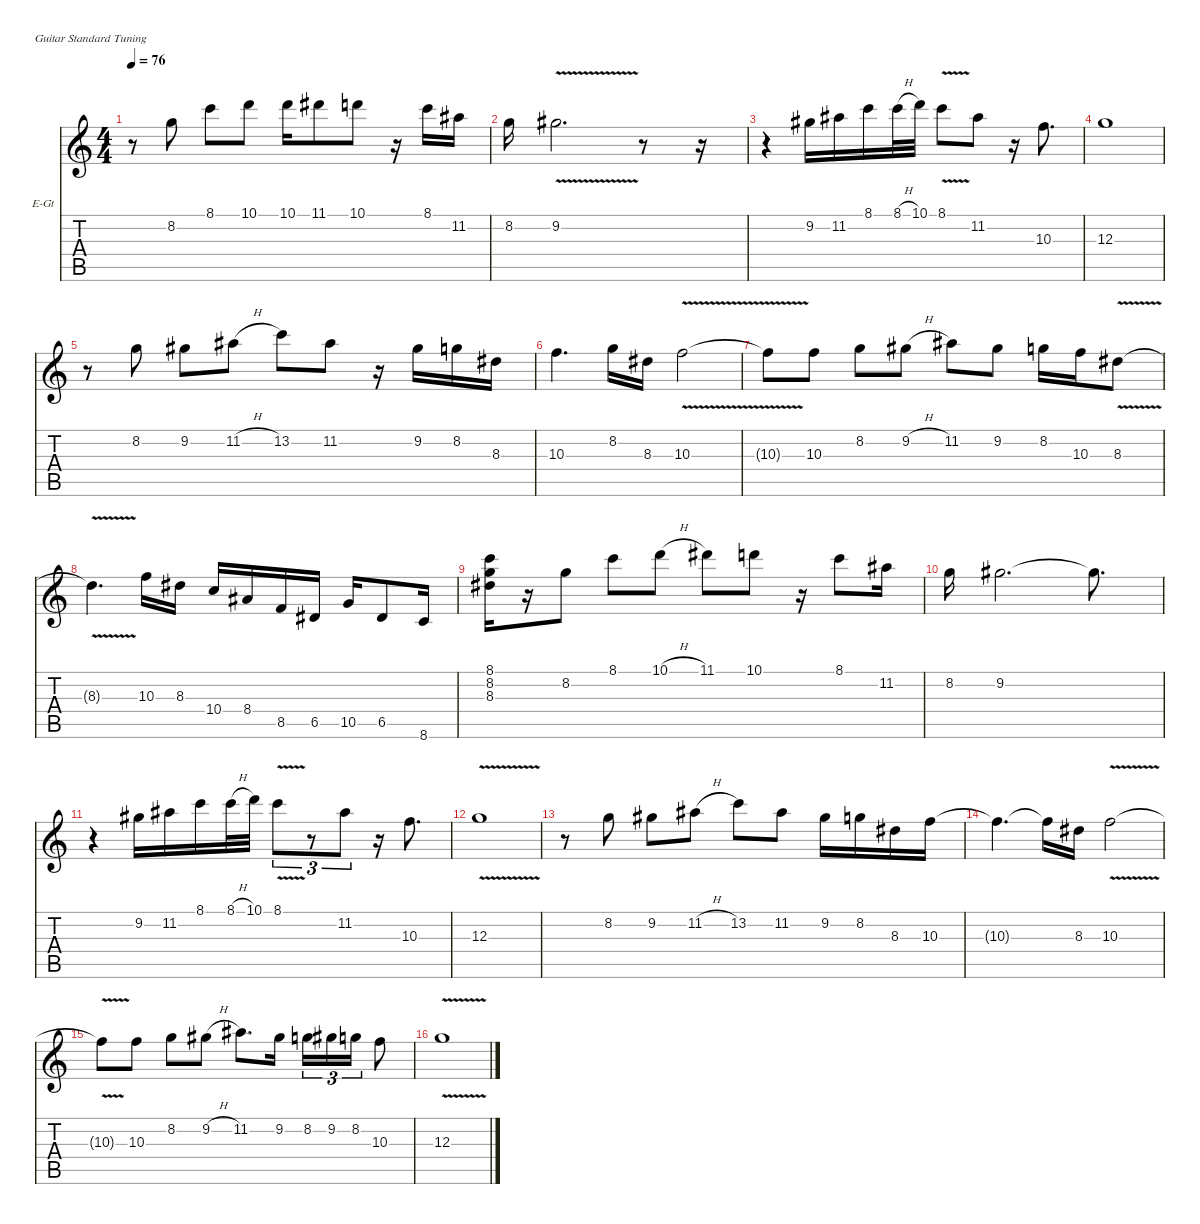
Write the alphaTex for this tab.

\hideDynamics
\bracketExtendMode nobrackets
\firstSystemTrackNameOrientation horizontal
\otherSystemsTrackNameOrientation horizontal
\track ("Solo Guitar" "E-Gt") {instrument overdrivenguitar}
\staff {score tabs}
\tuning (E4 B3 G3 D3 A2 E2)
\ts (4 4)
\beaming (8 2 2 2 2)
\tempo 76
\clef g2
\ks c
r.8{dy f instrument overdrivenguitar beam Down} 8.2.8{beam Down} 8.1.8{beam Down} 10.1.8{beam Down} 10.1.16{beam Down} 11.1{acc #}.8{beam Down} 10.1.8{beam Down} r.16{beam Down} 8.1.16{beam Down} 11.2{acc #}.16{beam Down} |
8.2.16{beam Down} 9.2{v acc #}.2{d beam Down} r.8{beam Down} r.16{beam Down} |
r.4{beam Down} 9.2{acc #}.16{beam Down} 11.2{acc #}.16{beam Down} 8.1.16{beam Down} 8.1{h}.32{beam Down} 10.1.32{beam Down} 8.1{v}.8{beam Down} 11.2{acc #}.8{beam Down} r.16{beam Down} 10.3.8{d beam Down} |
12.3.1{beam Down} |
r.8{beam Down} 8.2.8{beam Down} 9.2{acc #}.8{beam Down} 11.2{h acc #}.8{beam Down} 13.2.8{beam Down} 11.2{acc #}.8{beam Down} r.16{beam Down} 9.2{acc #}.16{beam Down} 8.2.16{beam Down} 8.3{acc #}.16{beam Down} |
10.3.4{d beam Down} 8.2.16{beam Down} 8.3{acc #}.16{beam Down} 10.3{v}.2{beam Down} |
10.3{v t}.8{beam Down} 10.3.8{beam Down} 8.2.8{beam Down} 9.2{h acc #}.8{beam Down} 11.2{acc #}.8{beam Down} 9.2{acc #}.8{beam Down} 8.2.16{beam Down} 10.3.16{beam Down} 8.3{v acc #}.8{beam Down} |
8.3{v t acc #}.4{d beam Down} 10.3.16{beam Down} 8.3{acc #}.16{beam Down} 10.4.16{beam Up} 8.4{acc #}.16{beam Up} 8.5.16{beam Up} 6.5{acc #}.16{beam Up} 10.5.16{beam Up} 6.5{acc #}.8{beam Up} 8.6.16{beam Up} |
(8.1 8.2 8.3{acc #}).16{beam Down} r.16{beam Down} 8.2.8{beam Down} 8.1.8{beam Down} 10.1{h}.8{beam Down} 11.1{acc #}.8{beam Down} 10.1.8{beam Down} r.16{beam Down} 8.1.8{beam Down} 11.2{acc #}.16{beam Down} |
8.2.16{beam Down} 9.2{acc #}.2{d beam Down} 9.2{t acc #}.8{d beam Down} |
r.4{beam Down} 9.2{acc #}.16{beam Down} 11.2{acc #}.16{beam Down} 8.1.16{beam Down} 8.1{h}.32{beam Down} 10.1.32{beam Down} 8.1{v}.8{tu (3 2) beam Down} r.8{tu (3 2) beam Down} 11.2{acc #}.8{tu (3 2) beam Down} r.16{beam Down} 10.3.8{d beam Down} |
12.3{v}.1{beam Down} |
r.8{beam Down} 8.2.8{beam Down} 9.2{acc #}.8{beam Down} 11.2{h acc #}.8{beam Down} 13.2.8{beam Down} 11.2{acc #}.8{beam Down} 9.2{acc #}.16{beam Down} 8.2.16{beam Down} 8.3{acc #}.16{beam Down} 10.3.16{beam Down} |
10.3{t}.4{d beam Down} 10.3{t}.16{beam Down} 8.3{acc #}.16{beam Down} 10.3{v}.2{beam Down} |
10.3{v t}.8{beam Down} 10.3.8{beam Down} 8.2.8{beam Down} 9.2{h acc #}.8{beam Down} 11.2{acc #}.8{d beam Down} 9.2{acc #}.16{beam Down} 8.2.16{tu (3 2) beam Down} 9.2{acc #}.16{tu (3 2) beam Down} 8.2.16{tu (3 2) beam Down} 10.3.8{beam Down} |
12.3{v}.1{beam Down}
